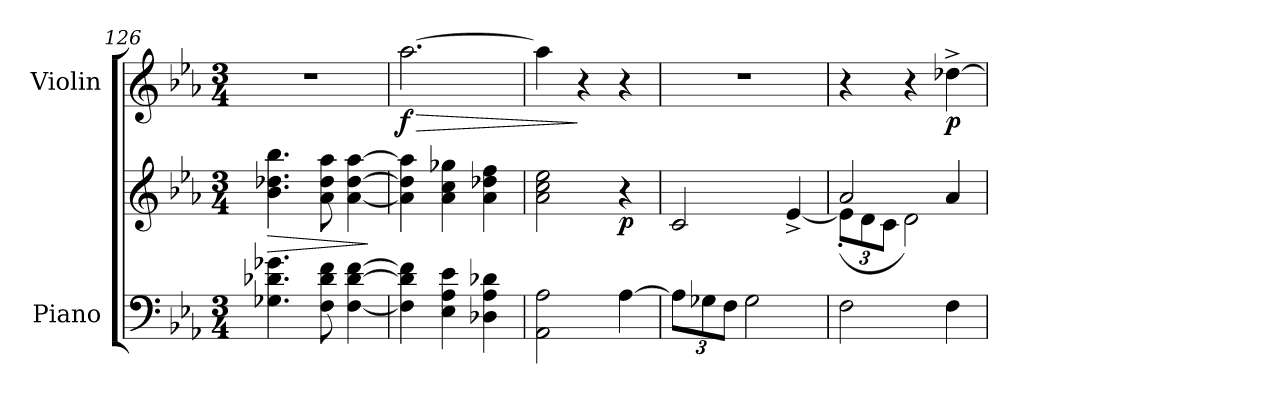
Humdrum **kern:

**kern	**kern	**dynam	**kern	**dynam
*part2	*part2	*part2	*part1	*part1
*staff3	*staff2	*staff2/3	*staff1	*staff1
*I"Piano	*	*	*I"Violin	*
*I'Pno	*	*	*I'Vln	*
*clefF4	*clefG2	*	*clefG2	*
*k[b-e-a-]	*k[b-e-a-]	*	*k[b-e-a-]	*
*M3/4	*M3/4	*	*M3/4	*
=126	=126	=126	=126	=126
!	!	!LO:HP:b	!	!
4.G-X\ 4.d-X\ 4.g-X\	4.b-\ 4.dd-X\ 4.bb-\	>	2.r	.
8F\ 8d-\ 8f\	8a-\ 8dd-\ 8aa-\	.	.	.
[4F\ [4d-\ [4f\	[4a-\ [4dd-\ [4aa-\	.	.	.
.	.	]	.	.
!!LO:LB:g=z
=127	=127	=127	=127	=127
!	!	!	!	!LO:HP:b
!	!	!	!	!LO:DY:n=1:b
4F\] 4d-\] 4f\]	4a-\] 4dd-\] 4aa-\]	.	[2.aa-\	> f
4E-\ 4A-\ 4e-\	4a-\ 4cc\ 4gg-X\	.	.	.
4D-X\ 4A-\ 4d-X\	4a-\ 4dd-X\ 4ff\	.	.	.
=128	=128	=128	=128	=128
2AA-\ 2A-\	2a-\ 2cc\ 2ee-\	.	4aa-\]	.
.	.	.	4r	]
!	!	!LO:DY:b	!	!
[4A-\	4r	p	4r	.
=129	=129	=129	=129	=129
*Xbrackettup	*	*	*	*
12A-\L]	2c/	.	2.r	.
12G-X\	.	.	.	.
12F\J	.	.	.	.
2G-\	.	.	.	.
.	[4e-^/	.	.	.
=130	=130	=130	=130	=130
*	*^	*	*	*
*	*	*Xbrackettup	*	*	*
2F\	2a-/	(>12e-'\L]	.	4r	.
.	.	12d\	.	.	.
.	.	12c\J	.	.	.
.	.	2d\)	.	4r	.
!	!	!	!	!	!LO:DY:b
4F\	4a-/	.	.	[4dd-X^\	p
*	*v	*v	*	*	*
=	=	=	=	=
*-	*-	*-	*-	*-
